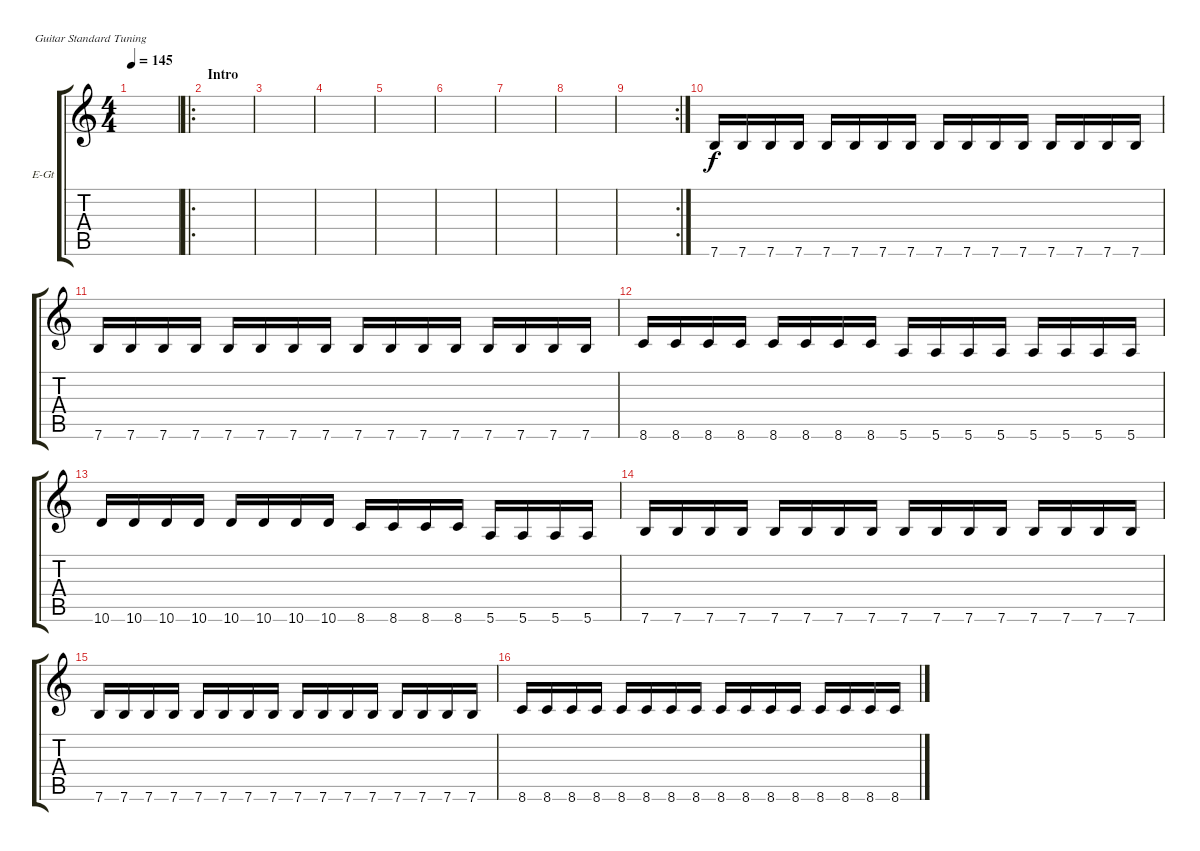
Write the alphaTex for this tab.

\defaultSystemsLayout 4
\bracketExtendMode groupsimilarinstruments
\firstSystemTrackNameOrientation horizontal
\otherSystemsTrackNameOrientation horizontal
\track ("Electric Guitar" "E-Gt") {instrument distortionguitar}
\staff {score tabs}
\tuning (E4 B3 G3 D3 A2 E2)
\ts (4 4)
\tempo 145
\clef g2
\scale
0.462451
\ks c
|
\ro
\section ("" "Intro")
\scale
0.29249 |
\scale
0.245059 |
\scale
0.333333 |
\scale
0.333333 |
\scale
0.333333 |
\scale
0.322917 |
\scale
0.322917 |
\rc 2
\scale
0.354167 |
\scale
0.333333 7.6.16 7.6.16 7.6.16 7.6.16 7.6.16 7.6.16 7.6.16 7.6.16 7.6.16 7.6.16 7.6.16 7.6.16 7.6.16 7.6.16 7.6.16 7.6.16 |
\scale
0.333333 7.6.16 7.6.16 7.6.16 7.6.16 7.6.16 7.6.16 7.6.16 7.6.16 7.6.16 7.6.16 7.6.16 7.6.16 7.6.16 7.6.16 7.6.16 7.6.16 |
\scale
0.333333 8.6.16 8.6.16 8.6.16 8.6.16 8.6.16 8.6.16 8.6.16 8.6.16 5.6.16 5.6.16 5.6.16 5.6.16 5.6.16 5.6.16 5.6.16 5.6.16 |
\scale
0.333333 10.6.16 10.6.16 10.6.16 10.6.16 10.6.16 10.6.16 10.6.16 10.6.16 8.6.16 8.6.16 8.6.16 8.6.16 5.6.16 5.6.16 5.6.16 5.6.16 |
\scale
0.333333 7.6.16 7.6.16 7.6.16 7.6.16 7.6.16 7.6.16 7.6.16 7.6.16 7.6.16 7.6.16 7.6.16 7.6.16 7.6.16 7.6.16 7.6.16 7.6.16 |
\scale
0.333333 7.6.16 7.6.16 7.6.16 7.6.16 7.6.16 7.6.16 7.6.16 7.6.16 7.6.16 7.6.16 7.6.16 7.6.16 7.6.16 7.6.16 7.6.16 7.6.16 |
\scale
0.333333 8.6.16 8.6.16 8.6.16 8.6.16 8.6.16 8.6.16 8.6.16 8.6.16 8.6.16 8.6.16 8.6.16 8.6.16 8.6.16 8.6.16 8.6.16 8.6.16
